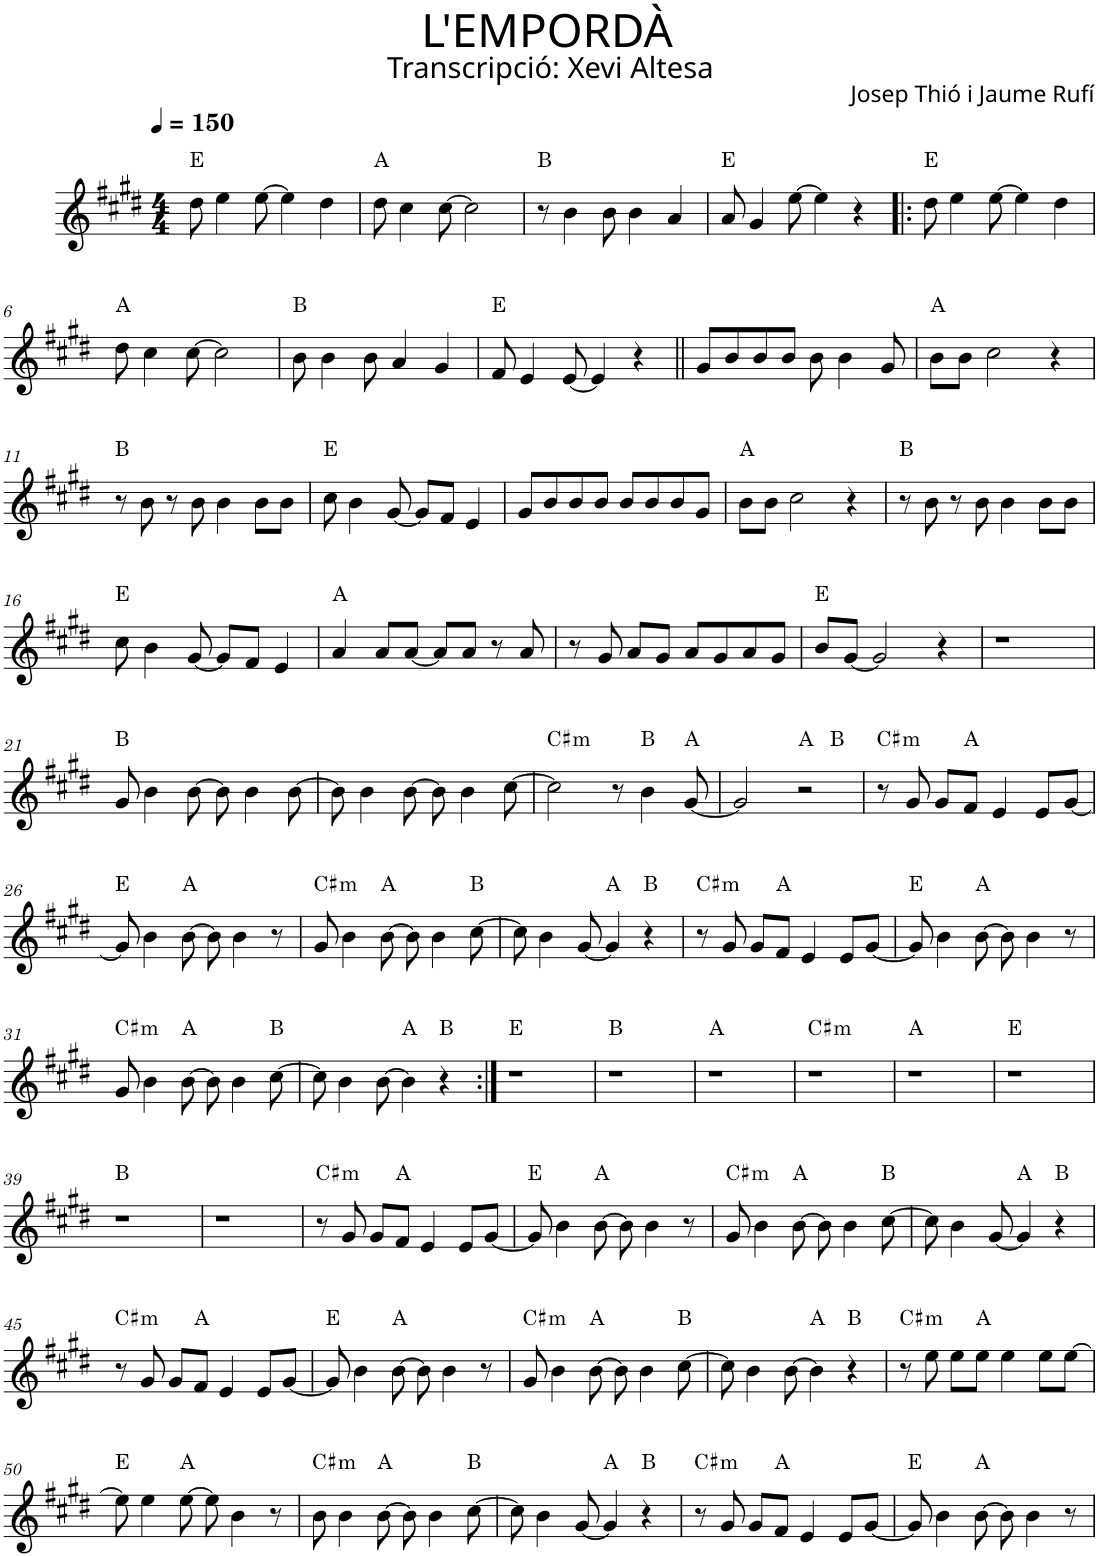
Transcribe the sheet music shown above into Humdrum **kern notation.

**kern	**harte
*part1	*part1
*staff1	*
*I"P1	*
*clefG2	*
*k[f#c#g#d#]	*
*E:	*
*M4/4	*
*MM150	*
=1	=1
8dd#\	E:maj
4ee\	.
[>8ee\	.
4ee\]	.
4dd#\	.
=2	=2
8dd#\	A:maj
4cc#\	.
[>8cc#\	.
2cc#\]	.
=3	=3
8r	B:maj
4b\	.
8b\	.
4b\	.
4a/	.
=4	=4
8a/	E:maj
4g#/	.
[>8ee\	.
4ee\]	.
4r	.
=5!|:	=5!|:
8dd#\	E:maj
4ee\	.
[>8ee\	.
4ee\]	.
4dd#\	.
!!LO:LB:g=z
=6	=6
8dd#\	A:maj
4cc#\	.
[>8cc#\	.
2cc#\]	.
=7	=7
8b\	B:maj
4b\	.
8b\	.
4a/	.
4g#/	.
=8	=8
8f#/	E:maj
4e/	.
[<8e/	.
4e/]	.
4r	.
=9||	=9||
8g#/L	.
8b/	.
8b/	.
8b/J	.
8b\	.
4b\	.
8g#/	.
=10	=10
8b\L	A:maj
8b\J	.
2cc#\	.
4r	.
!!LO:LB:g=z
=11	=11
8r	B:maj
8b\	.
8r	.
8b\	.
4b\	.
8b\L	.
8b\J	.
=12	=12
8cc#\	E:maj
4b\	.
[<8g#/	.
8g#/L]	.
8f#/J	.
4e/	.
=13	=13
8g#/L	.
8b/	.
8b/	.
8b/J	.
8b/L	.
8b/	.
8b/	.
8g#/J	.
=14	=14
8b\L	A:maj
8b\J	.
2cc#\	.
4r	.
=15	=15
8r	B:maj
8b\	.
8r	.
8b\	.
4b\	.
8b\L	.
8b\J	.
!!LO:LB:g=z
=16	=16
8cc#\	E:maj
4b\	.
[<8g#/	.
8g#/L]	.
8f#/J	.
4e/	.
=17	=17
4a/	A:maj
8a/L	.
[<8a/J	.
8a/L]	.
8a/J	.
8r	.
8a/	.
=18	=18
8r	.
8g#/	.
8a/L	.
8g#/J	.
8a/L	.
8g#/	.
8a/	.
8g#/J	.
=19	=19
8b/L	E:maj
[<8g#/J	.
2g#/]	.
4r	.
=20	=20
1r	.
!!LO:LB:g=z
=21	=21
8g#/	B:maj
4b\	.
[>8b\	.
8b\]	.
4b\	.
[>8b\	.
=22	=22
8b\]	.
4b\	.
[>8b\	.
8b\]	.
4b\	.
[>8cc#\	.
=23	=23
!	!LO:H:kt=m
2cc#\]	C#:min
8r	.
4b\	B:maj
[<8g#/	A:maj
=24	=24
*^	*
2g#/]	2.ryy	.
2r	.	A:maj
.	4ryy	B:maj
=25	=25	=25
!	!	!LO:H:kt=m
*v	*v	*
8r	C#:min
8g#/	.
8g#/L	.
8f#/J	A:maj
4e/	.
8e/L	.
[<8g#/J	.
!!LO:LB:g=z
=26	=26
8g#/]	E:maj
4b\	.
[>8b\	A:maj
8b\]	.
4b\	.
8r	.
=27	=27
!	!LO:H:kt=m
8g#/	C#:min
4b\	.
[>8b\	A:maj
8b\]	.
4b\	.
[>8cc#\	B:maj
=28	=28
8cc#\]	.
4b\	.
[<8g#/	.
4g#/]	A:maj
4r	B:maj
=29	=29
!	!LO:H:kt=m
8r	C#:min
8g#/	.
8g#/L	.
8f#/J	A:maj
4e/	.
8e/L	.
[<8g#/J	.
=30	=30
8g#/]	E:maj
4b\	.
[>8b\	A:maj
8b\]	.
4b\	.
8r	.
!!LO:LB:g=z
=31	=31
!	!LO:H:kt=m
8g#/	C#:min
4b\	.
[>8b\	A:maj
8b\]	.
4b\	.
[>8cc#\	B:maj
=32	=32
8cc#\]	.
4b\	.
[>8b\	.
4b\]	A:maj
4r	B:maj
=33:|!	=33:|!
1r	E:maj
=34	=34
1r	B:maj
=35	=35
1r	A:maj
=36	=36
!	!LO:H:kt=m
1r	C#:min
=37	=37
1r	A:maj
=38	=38
1r	E:maj
!!LO:LB:g=z
=39	=39
1r	B:maj
=40	=40
1r	.
=41	=41
!	!LO:H:kt=m
8r	C#:min
8g#/	.
8g#/L	.
8f#/J	A:maj
4e/	.
8e/L	.
[<8g#/J	.
=42	=42
8g#/]	E:maj
4b\	.
[>8b\	A:maj
8b\]	.
4b\	.
8r	.
=43	=43
!	!LO:H:kt=m
8g#/	C#:min
4b\	.
[>8b\	A:maj
8b\]	.
4b\	.
[>8cc#\	B:maj
=44	=44
8cc#\]	.
4b\	.
[<8g#/	.
4g#/]	A:maj
4r	B:maj
!!LO:LB:g=z
=45	=45
!	!LO:H:kt=m
8r	C#:min
8g#/	.
8g#/L	.
8f#/J	A:maj
4e/	.
8e/L	.
[<8g#/J	.
=46	=46
8g#/]	E:maj
4b\	.
[>8b\	A:maj
8b\]	.
4b\	.
8r	.
=47	=47
!	!LO:H:kt=m
8g#/	C#:min
4b\	.
[>8b\	A:maj
8b\]	.
4b\	.
[>8cc#\	B:maj
=48	=48
8cc#\]	.
4b\	.
[>8b\	.
4b\]	A:maj
4r	B:maj
=49	=49
!	!LO:H:kt=m
8r	C#:min
8ee\	.
8ee\L	.
8ee\J	A:maj
4ee\	.
8ee\L	.
[>8ee\J	.
!!LO:LB:g=z
=50	=50
8ee\]	E:maj
4ee\	.
[>8ee\	A:maj
8ee\]	.
4b\	.
8r	.
=51	=51
!	!LO:H:kt=m
8b\	C#:min
4b\	.
[>8b\	A:maj
8b\]	.
4b\	.
[>8cc#\	B:maj
=52	=52
8cc#\]	.
4b\	.
[<8g#/	.
4g#/]	A:maj
4r	B:maj
=53	=53
!	!LO:H:kt=m
8r	C#:min
8g#/	.
8g#/L	.
8f#/J	A:maj
4e/	.
8e/L	.
[<8g#/J	.
=54	=54
8g#/]	E:maj
4b\	.
[>8b\	A:maj
8b\]	.
4b\	.
8r	.
=	=
*-	*-
